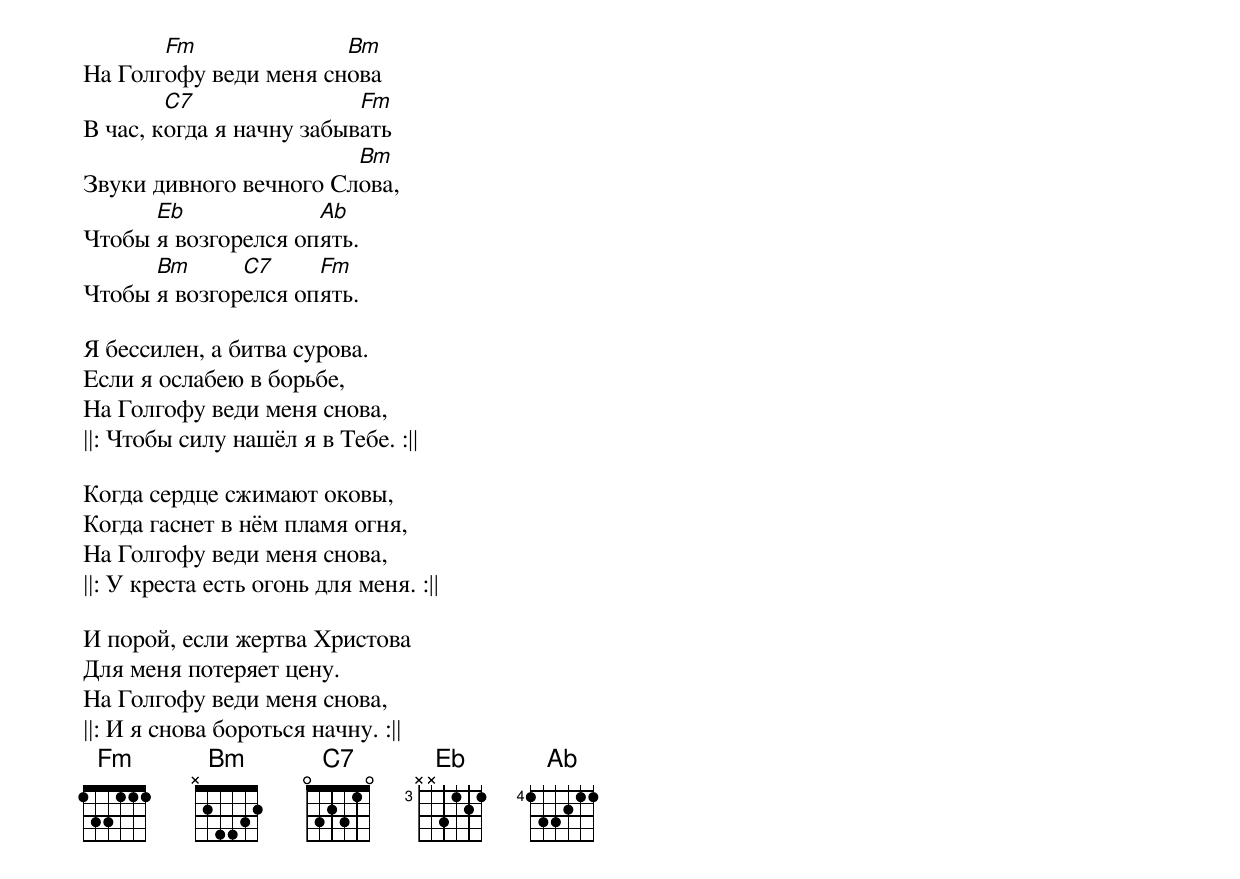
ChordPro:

На Голг[Fm]офу веди меня сн[Bm]ова
В час, к[C7]огда я начну забыв[Fm]ать
Звуки дивного вечного Сл[Bm]ова,
Чтобы [Eb]я возгорелся оп[Ab]ять.
Чтобы [Bm]я возгор[C7]елся оп[Fm]ять.

Я бессилен, а битва сурова.
Если я ослабею в борьбе,
На Голгофу веди меня снова,
||: Чтобы силу нашёл я в Тебе. :||

Когда сердце сжимают оковы,
Когда гаснет в нём пламя огня,
На Голгофу веди меня снова,
||: У креста есть огонь для меня. :||

И порой, если жертва Христова
Для меня потеряет цену.
На Голгофу веди меня снова,
||: И я снова бороться начну. :||
